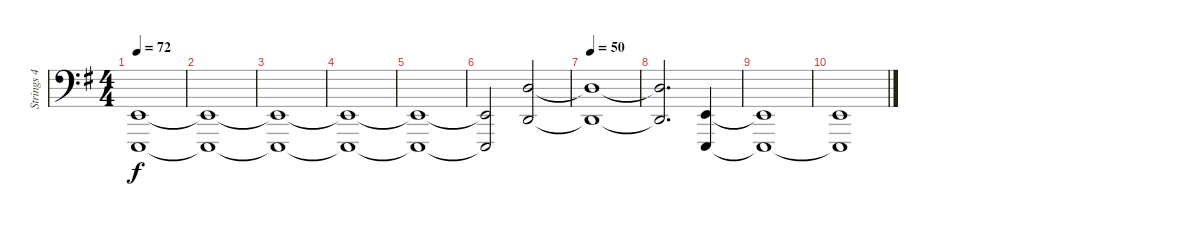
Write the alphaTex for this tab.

\track ("Strings 4" "Strings 4") {instrument stringensemble2}
\staff {score}
\tuning (C3 G2 D2 A1 E1 B-1) {hide}
\ts (4 4)
\tempo 72
\clef f4
\ks eminor
(0.5{t} 5.6{t}).1{dy f} |
(0.5{t} 5.6{t}).1 |
(0.5{t} 5.6{t}).1 |
(0.5{t} 5.6{t}).1 |
(0.5{t} 5.6{t}).1 |
(0.5{t} 5.6{t}).2 (0.3 15.6).2 |
\tempo 50
(0.3{t} 15.6{t}).1 |
(0.3{t} 15.6{t}).2{d} (0.5 5.6).4 |
(0.5{t} 5.6{t}).1 |
(0.5{t} 5.6).1
